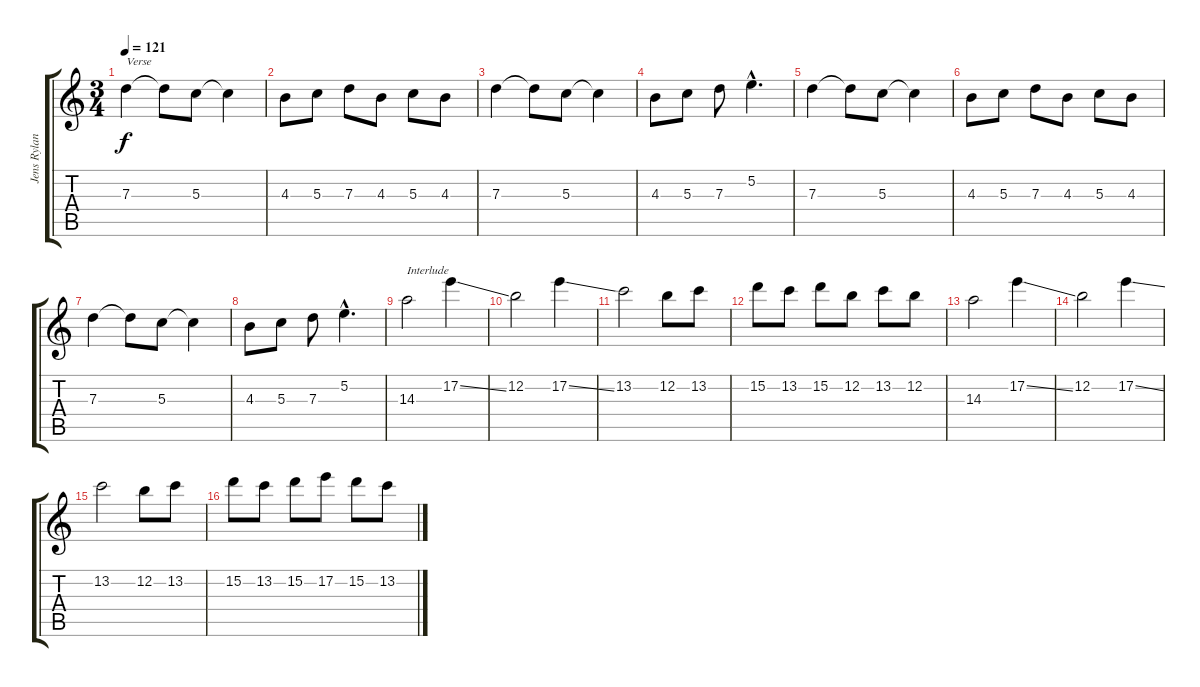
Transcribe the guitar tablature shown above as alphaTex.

\track ("Jens Ryland" "Jens Rylan") {instrument distortionguitar}
\staff {score tabs}
\tuning (E4 B3 G3 D3 A2 E2) {hide}
\ts (3 4)
\tempo 121
\clef g2
\ks c
7.3.4{txt "Verse" dy f} 7.3{t}.8 5.3.8 5.3{t}.4 |
4.3.8 5.3.8 7.3.8 4.3.8 5.3.8 4.3.8 |
7.3.4 7.3{t}.8 5.3.8 5.3{t}.4 |
4.3.8 5.3.8 7.3.8 5.2{hac}.4{d} |
7.3.4 7.3{t}.8 5.3.8 5.3{t}.4 |
4.3.8 5.3.8 7.3.8 4.3.8 5.3.8 4.3.8 |
7.3.4 7.3{t}.8 5.3.8 5.3{t}.4 |
4.3.8 5.3.8 7.3.8 5.2{hac}.4{d} |
14.3.2{txt "Interlude"} 17.2{ss}.4 |
12.2.2 17.2{ss}.4 |
13.2.2 12.2.8 13.2.8 |
15.2.8 13.2.8 15.2.8 12.2.8 13.2.8 12.2.8 |
14.3.2 17.2{ss}.4 |
12.2.2 17.2{ss}.4 |
13.2.2 12.2.8 13.2.8 |
15.2.8 13.2.8 15.2.8 17.2.8 15.2.8 13.2.8
